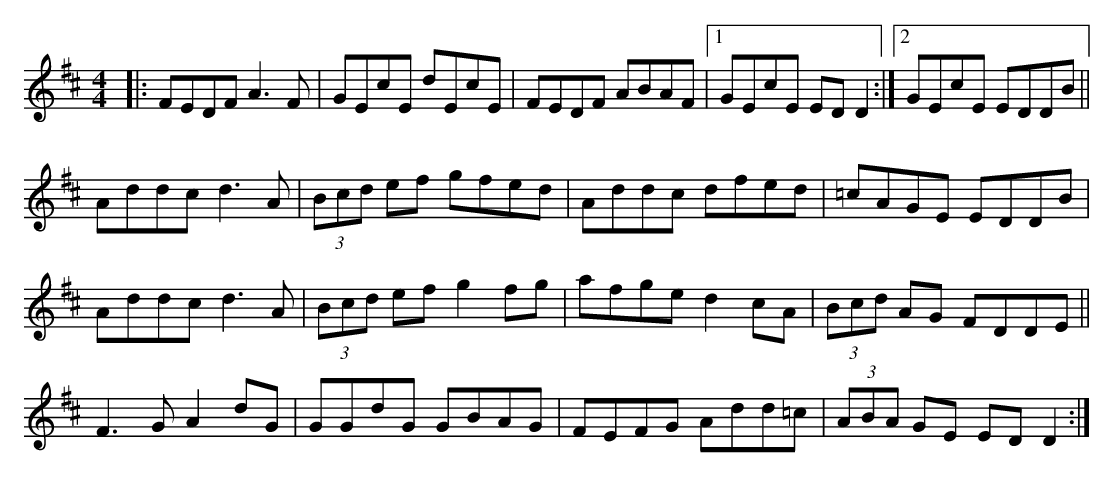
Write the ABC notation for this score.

X:1
M:4/4
K:D
|:FEDF A3F|GEcE dEcE|FEDF ABAF|1 GEcE EDD2:|2 GEcE EDDB||
Addc d3A|(3Bcd ef gfed|Addc dfed|=cAGE EDDB|
Addc d3A|(3Bcd ef g2fg|afge d2cA|(3Bcd AG FDDE||
F3G A2dG|GGdG GBAG|FEFG Add=c|(3ABA GE EDD2:|
